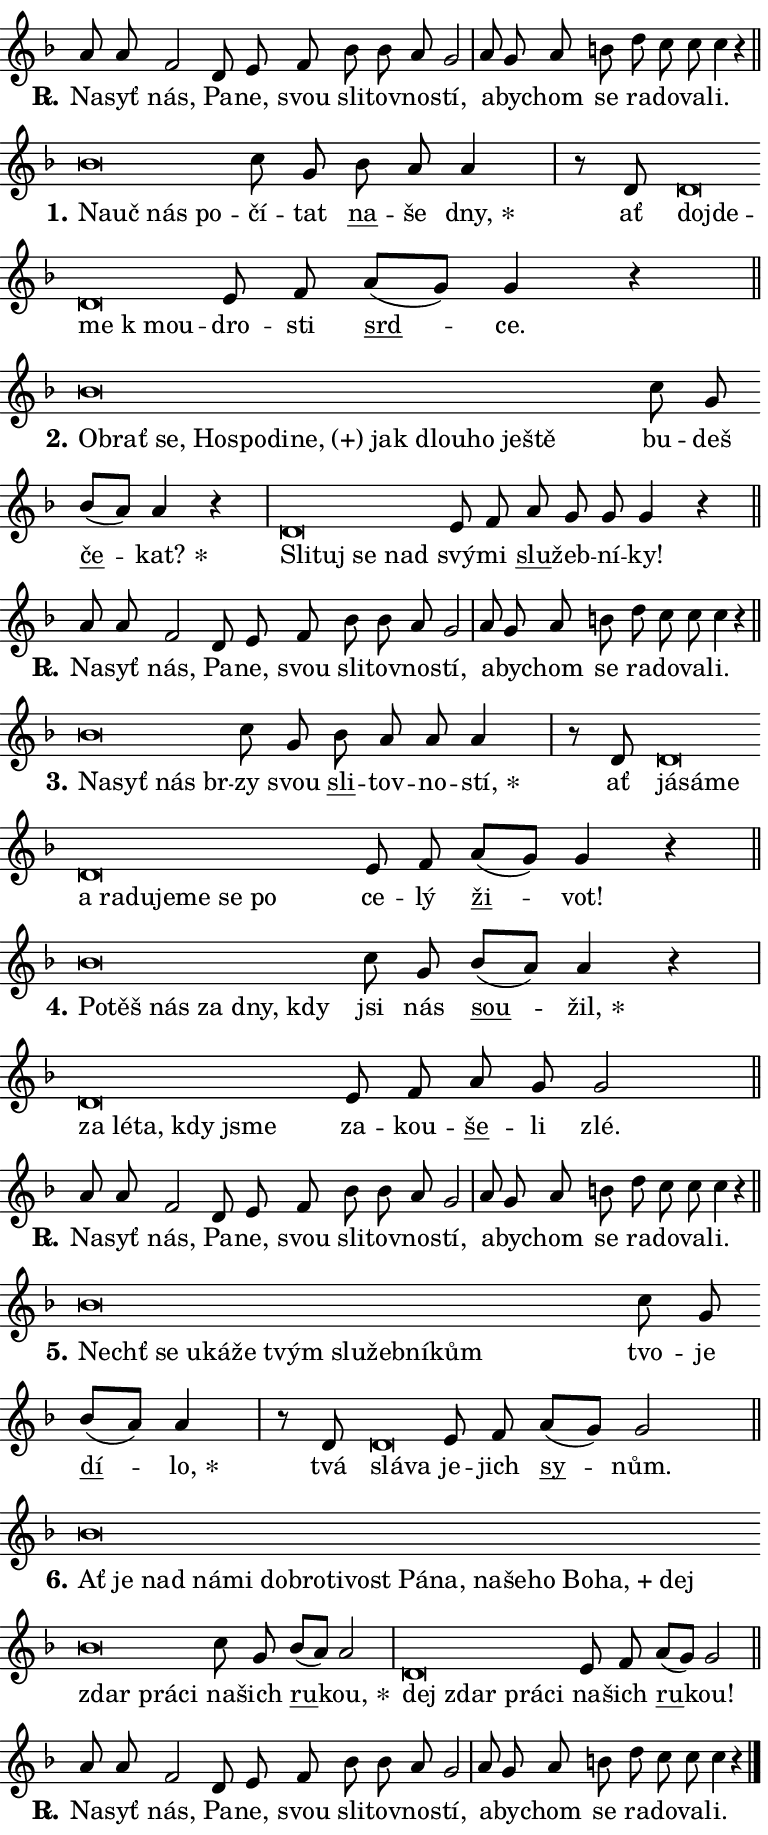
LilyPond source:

\version "2.24.0"
\header { tagline = "" }
\paper {
  indent = 0\cm
  top-margin = 0\cm
  right-margin = 0.13\cm % to fit lyric hyphens
  bottom-margin = 0\cm
  left-margin = 0\cm
  paper-width = 13\cm
  page-breaking = #ly:one-page-breaking
  system-system-spacing.basic-distance = #11
  score-system-spacing.basic-distance = #11
  ragged-last = ##f
}


%% Author: Thomas Morley
%% https://lists.gnu.org/archive/html/lilypond-user/2020-05/msg00002.html
#(define (line-position grob)
"Returns position of @var[grob} in current system:
   @code{'start}, if at first time-step
   @code{'end}, if at last time-step
   @code{'middle} otherwise
"
  (let* ((col (ly:item-get-column grob))
         (ln (ly:grob-object col 'left-neighbor))
         (rn (ly:grob-object col 'right-neighbor))
         (col-to-check-left (if (ly:grob? ln) ln col))
         (col-to-check-right (if (ly:grob? rn) rn col))
         (break-dir-left
           (and
             (ly:grob-property col-to-check-left 'non-musical #f)
             (ly:item-break-dir col-to-check-left)))
         (break-dir-right
           (and
             (ly:grob-property col-to-check-right 'non-musical #f)
             (ly:item-break-dir col-to-check-right))))
        (cond ((eqv? 1 break-dir-left) 'start)
              ((eqv? -1 break-dir-right) 'end)
              (else 'middle))))

#(define (tranparent-at-line-position vctor)
  (lambda (grob)
  "Relying on @code{line-position} select the relevant enry from @var{vctor}.
Used to determine transparency,"
    (case (line-position grob)
      ((end) (not (vector-ref vctor 0)))
      ((middle) (not (vector-ref vctor 1)))
      ((start) (not (vector-ref vctor 2))))))

noteHeadBreakVisibility =
#(define-music-function (break-visibility)(vector?)
"Makes @code{NoteHead}s transparent relying on @var{break-visibility}"
#{
  \override NoteHead.transparent =
    #(tranparent-at-line-position break-visibility)
#})

#(define delete-ledgers-for-transparent-note-heads
  (lambda (grob)
    "Reads whether a @code{NoteHead} is transparent.
If so this @code{NoteHead} is removed from @code{'note-heads} from
@var{grob}, which is supposed to be @code{LedgerLineSpanner}.
As a result ledgers are not printed for this @code{NoteHead}"
    (let* ((nhds-array (ly:grob-object grob 'note-heads))
           (nhds-list
             (if (ly:grob-array? nhds-array)
                 (ly:grob-array->list nhds-array)
                 '()))
           ;; Relies on the transparent-property being done before
           ;; Staff.LedgerLineSpanner.after-line-breaking is executed.
           ;; This is fragile ...
           (to-keep
             (remove
               (lambda (nhd)
                 (ly:grob-property nhd 'transparent #f))
               nhds-list)))
      ;; TODO find a better method to iterate over grob-arrays, similiar
      ;; to filter/remove etc for lists
      ;; For now rebuilt from scratch
      (set! (ly:grob-object grob 'note-heads)  '())
      (for-each
        (lambda (nhd)
          (ly:pointer-group-interface::add-grob grob 'note-heads nhd))
        to-keep))))

squashNotes = {
  \override NoteHead.X-extent = #'(-0.2 . 0.2)
  \override NoteHead.Y-extent = #'(-0.75 . 0)
  \override NoteHead.stencil =
    #(lambda (grob)
       (let ((pos (ly:grob-property grob 'staff-position)))
         (begin
           (if (< pos -7) (display "ERROR: Lower brevis then expected\n") (display ""))
           (if (<= pos -6) ly:text-interface::print ly:note-head::print))))
}
unSquashNotes = {
  \revert NoteHead.X-extent
  \revert NoteHead.Y-extent
  \revert NoteHead.stencil
}

hideNotes = \noteHeadBreakVisibility #begin-of-line-visible
unHideNotes = \noteHeadBreakVisibility #all-visible

% work-around for resetting accidentals
% https://lilypond.org/doc/v2.23/Documentation/notation/displaying-rhythms#unmetered-music
cadenzaMeasure = {
  \cadenzaOff
  \partial 1024 s1024
  \cadenzaOn
}

#(define-markup-command (accent layout props text) (markup?)
  "Underline accented syllable"
  (interpret-markup layout props
    #{\markup \override #'(offset . 4.3) \underline { #text }#}))

responsum = \markup \concat {
  "R" \hspace #-1.05 \path #0.1 #'((moveto 0 0.07) (lineto 0.9 0.8)) \hspace #0.05 "."
}

spaceSize = #0.6828661417322834 % exact space size for TeX Gyre Schola

\layout {
  \context {
    \Staff
    \remove "Time_signature_engraver"
    \override LedgerLineSpanner.after-line-breaking = #delete-ledgers-for-transparent-note-heads
  }
  \context {
    \Lyrics {
      \override LyricSpace.minimum-distance = \spaceSize
      \override LyricText.font-name = #"TeX Gyre Schola"
      \override LyricText.font-size = 1
      \override StanzaNumber.font-name = #"TeX Gyre Schola Bold"
      \override StanzaNumber.font-size = 1
    }
  }
  \context {
    \Score 
    \override NoteHead.text =
      #(lambda (grob) 
        (let ((pos (ly:grob-property grob 'staff-position)))
          #{\markup {
            \combine
              \halign #-0.55 \raise #(if (= pos -6) 0 0.5) \override #'(thickness . 2) \draw-line #'(3.2 . 0)
              \musicglyph "noteheads.sM1"
          }#}))
  }
}

% magnetic-lyrics.ily
%
%   written by
%     Jean Abou Samra <jean@abou-samra.fr>
%     Werner Lemberg <wl@gnu.org>
%
%   adapted by
%     Jiri Hon <jiri.hon@gmail.com>
%
% Version 2022-Apr-15

% https://www.mail-archive.com/lilypond-user@gnu.org/msg149350.html

#(define (Left_hyphen_pointer_engraver context)
   "Collect syllable-hyphen-syllable occurrences in lyrics and store
them in properties.  This engraver only looks to the left.  For
example, if the lyrics input is @code{foo -- bar}, it does the
following.

@itemize @bullet
@item
Set the @code{text} property of the @code{LyricHyphen} grob between
@q{foo} and @q{bar} to @code{foo}.

@item
Set the @code{left-hyphen} property of the @code{LyricText} grob with
text @q{foo} to the @code{LyricHyphen} grob between @q{foo} and
@q{bar}.
@end itemize

Use this auxiliary engraver in combination with the
@code{lyric-@/text::@/apply-@/magnetic-@/offset!} hook."
   (let ((hyphen #f)
         (text #f))
     (make-engraver
      (acknowledgers
       ((lyric-syllable-interface engraver grob source-engraver)
        (set! text grob)))
      (end-acknowledgers
       ((lyric-hyphen-interface engraver grob source-engraver)
        ;(when (not (grob::has-interface grob 'lyric-space-interface))
          (set! hyphen grob)));)
      ((stop-translation-timestep engraver)
       (when (and text hyphen)
         (ly:grob-set-object! text 'left-hyphen hyphen))
       (set! text #f)
       (set! hyphen #f)))))

#(define (lyric-text::apply-magnetic-offset! grob)
   "If the space between two syllables is less than the value in
property @code{LyricText@/.details@/.squash-threshold}, move the right
syllable to the left so that it gets concatenated with the left
syllable.

Use this function as a hook for
@code{LyricText@/.after-@/line-@/breaking} if the
@code{Left_@/hyphen_@/pointer_@/engraver} is active."
   (let ((hyphen (ly:grob-object grob 'left-hyphen #f)))
     (when hyphen
       (let ((left-text (ly:spanner-bound hyphen LEFT)))
         (when (grob::has-interface left-text 'lyric-syllable-interface)
           (let* ((common (ly:grob-common-refpoint grob left-text X))
                  (this-x-ext (ly:grob-extent grob common X))
                  (left-x-ext
                   (begin
                     ;; Trigger magnetism for left-text.
                     (ly:grob-property left-text 'after-line-breaking)
                     (ly:grob-extent left-text common X)))
                  ;; `delta` is the gap width between two syllables.
                  (delta (- (interval-start this-x-ext)
                            (interval-end left-x-ext)))
                  (details (ly:grob-property grob 'details))
                  (threshold (assoc-get 'squash-threshold details 0.2)))
             (when (< delta threshold)
               (let* (;; We have to manipulate the input text so that
                      ;; ligatures crossing syllable boundaries are not
                      ;; disabled.  For languages based on the Latin
                      ;; script this is essentially a beautification.
                      ;; However, for non-Western scripts it can be a
                      ;; necessity.
                      (lt (ly:grob-property left-text 'text))
                      (rt (ly:grob-property grob 'text))
                      (is-space (grob::has-interface hyphen 'lyric-space-interface))
                      (space (if is-space " " ""))
                      (extra-delta (if is-space spaceSize 0))
                      ;; Append new syllable.
                      (ltrt-space (if (and (string? lt) (string? rt))
                                (string-append lt space rt)
                                (make-concat-markup (list lt space rt))))
                      ;; Right-align `ltrt` to the right side.
                      (ltrt-space-markup (grob-interpret-markup
                               grob
                               (make-translate-markup
                                (cons (interval-length this-x-ext) 0)
                                (make-right-align-markup ltrt-space)))))
                 (begin
                   ;; Don't print `left-text`.
                   (ly:grob-set-property! left-text 'stencil #f)
                   ;; Set text and stencil (which holds all collected
                   ;; syllables so far) and shift it to the left.
                   (ly:grob-set-property! grob 'text ltrt-space)
                   (ly:grob-set-property! grob 'stencil ltrt-space-markup)
                   (ly:grob-translate-axis! grob (- (- delta extra-delta)) X))))))))))


#(define (lyric-hyphen::displace-bounds-first grob)
   ;; Make very sure this callback isn't triggered too early.
   (let ((left (ly:spanner-bound grob LEFT))
         (right (ly:spanner-bound grob RIGHT)))
     (ly:grob-property left 'after-line-breaking)
     (ly:grob-property right 'after-line-breaking)
     (ly:lyric-hyphen::print grob)))

squashThreshold = #0.4

\layout {
  \context {
    \Lyrics
    \consists #Left_hyphen_pointer_engraver
    \override LyricText.after-line-breaking =
      #lyric-text::apply-magnetic-offset!
    \override LyricHyphen.stencil = #lyric-hyphen::displace-bounds-first
    \override LyricText.details.squash-threshold = \squashThreshold
    \override LyricHyphen.minimum-distance = 0
    \override LyricHyphen.minimum-length = \squashThreshold
  }
}

squashText = \override LyricText.details.squash-threshold = 9999
unSquashText = \override LyricText.details.squash-threshold = \squashThreshold

leftText = \override LyricText.self-alignment-X = #LEFT
unLeftText = \revert LyricText.self-alignment-X

starOffset = #(lambda (grob) 
                (let ((x_offset (ly:self-alignment-interface::aligned-on-x-parent grob)))
                  (if (= x_offset 0) 0 (+ x_offset 1.2))))

star = #(define-music-function (syllable)(string?)
"Append star separator at the end of a syllable"
#{
  \once \override LyricText.X-offset = #starOffset
  \lyricmode { \markup {
    #syllable
    \override #'((font-name . "TeX Gyre Schola Bold")) \hspace #0.2 \lower #0.65 \larger "*"
  } }
#})

starAccent = #(define-music-function (syllable)(string?)
"Append star separator at the end of a syllable and make accent"
#{
  \once \override LyricText.X-offset = #starOffset
  \lyricmode { \markup {
    \accent #syllable
    \override #'((font-name . "TeX Gyre Schola Bold")) \hspace #0.2 \lower #0.65 \larger "*"
  } }
#})

breath = #(define-music-function (syllable)(string?)
"Append breathing indicator at the end of a syllable"
#{
  \lyricmode { \markup { #syllable "+" } }
#})

optionalBreath = #(define-music-function (syllable)(string?)
"Append optional breathing indicator at the end of a syllable"
#{
  \lyricmode { \markup { #syllable "(+)" } }
#})


\score {
    <<
        \new Voice = "melody" { \cadenzaOn \key f \major \relative { a'8 a f2 d8 e f \bar "" bes bes a g2 \cadenzaMeasure \bar "|" a8 g a b \bar "" d c c c4 r \cadenzaMeasure \bar "||" \break } }
        \new Lyrics \lyricsto "melody" { \lyricmode { \set stanza = \responsum
Na -- syť nás, Pa -- ne, svou sli -- tov -- no -- stí, a -- by -- chom se ra -- do -- va -- li. } }
    >>
    \layout {}
}

\score {
    <<
        \new Voice = "melody" { \cadenzaOn \key f \major \relative { \squashNotes bes'\breve*1/16 \hideNotes \breve*1/16 \bar "" \breve*1/16 \breve*1/16 \bar "" \unHideNotes \unSquashNotes c8 g \bar "" bes a a4 \cadenzaMeasure \bar "|" r8 d,8 \squashNotes d\breve*1/16 \hideNotes \breve*1/16 \bar "" \breve*1/16 \breve*1/16 \bar "" \unHideNotes \unSquashNotes e8 f \bar "" a[( g)] g4 r \cadenzaMeasure \bar "||" \break } }
        \new Lyrics \lyricsto "melody" { \lyricmode { \set stanza = "1."
\leftText Na -- \squashText uč nás po -- \unLeftText \unSquashText čí -- tat \markup \accent na -- še \star dny, ať \leftText do -- \squashText jde -- me "k mou" -- \unLeftText \unSquashText dro -- sti \markup \accent srd -- ce. } }
    >>
    \layout {}
}

\score {
    <<
        \new Voice = "melody" { \cadenzaOn \key f \major \relative { \squashNotes bes'\breve*1/16 \hideNotes \breve*1/16 \bar "" \breve*1/16 \bar "" \breve*1/16 \bar "" \breve*1/16 \bar "" \breve*1/16 \bar "" \breve*1/16 \bar "" \breve*1/16 \bar "" \breve*1/16 \bar "" \breve*1/16 \bar "" \breve*1/16 \breve*1/16 \bar "" \unHideNotes \unSquashNotes c8 g \bar "" bes[( a)] a4 r \cadenzaMeasure \bar "|" \squashNotes d,\breve*1/16 \hideNotes \breve*1/16 \bar "" \breve*1/16 \breve*1/16 \bar "" \unHideNotes \unSquashNotes e8 f \bar "" a g g g4 r \cadenzaMeasure \bar "||" \break } }
        \new Lyrics \lyricsto "melody" { \lyricmode { \set stanza = "2."
\leftText Ob -- \squashText rať se, Ho -- spo -- di -- \optionalBreath ne, jak dlou -- ho je -- ště \unLeftText \unSquashText bu -- deš \markup \accent če -- \star kat? \leftText Sli -- \squashText tuj se nad \unLeftText \unSquashText svý -- mi \markup \accent slu -- žeb -- ní -- ky! } }
    >>
    \layout {}
}

\score {
    <<
        \new Voice = "melody" { \cadenzaOn \key f \major \relative { a'8 a f2 d8 e f \bar "" bes bes a g2 \cadenzaMeasure \bar "|" a8 g a b \bar "" d c c c4 r \cadenzaMeasure \bar "||" \break } }
        \new Lyrics \lyricsto "melody" { \lyricmode { \set stanza = \responsum
Na -- syť nás, Pa -- ne, svou sli -- tov -- no -- stí, a -- by -- chom se ra -- do -- va -- li. } }
    >>
    \layout {}
}

\score {
    <<
        \new Voice = "melody" { \cadenzaOn \key f \major \relative { \squashNotes bes'\breve*1/16 \hideNotes \breve*1/16 \bar "" \breve*1/16 \breve*1/16 \bar "" \unHideNotes \unSquashNotes c8 g \bar "" bes a a a4 \cadenzaMeasure \bar "|" r8 d,8 \squashNotes d\breve*1/16 \hideNotes \breve*1/16 \bar "" \breve*1/16 \bar "" \breve*1/16 \bar "" \breve*1/16 \bar "" \breve*1/16 \bar "" \breve*1/16 \bar "" \breve*1/16 \bar "" \breve*1/16 \breve*1/16 \bar "" \unHideNotes \unSquashNotes e8 f \bar "" a[( g)] g4 r \cadenzaMeasure \bar "||" \break } }
        \new Lyrics \lyricsto "melody" { \lyricmode { \set stanza = "3."
\leftText Na -- \squashText syť nás br -- \unLeftText \unSquashText zy svou \markup \accent sli -- tov -- no -- \star stí, ať \leftText já -- \squashText sá -- me a ra -- du -- je -- me se po \unLeftText \unSquashText ce -- lý \markup \accent ži -- vot! } }
    >>
    \layout {}
}

\score {
    <<
        \new Voice = "melody" { \cadenzaOn \key f \major \relative { \squashNotes bes'\breve*1/16 \hideNotes \breve*1/16 \bar "" \breve*1/16 \bar "" \breve*1/16 \bar "" \breve*1/16 \breve*1/16 \bar "" \unHideNotes \unSquashNotes c8 g \bar "" bes[( a)] a4 r \cadenzaMeasure \bar "|" \squashNotes d,\breve*1/16 \hideNotes \breve*1/16 \bar "" \breve*1/16 \bar "" \breve*1/16 \breve*1/16 \bar "" \unHideNotes \unSquashNotes e8 f \bar "" a g g2 \cadenzaMeasure \bar "||" \break } }
        \new Lyrics \lyricsto "melody" { \lyricmode { \set stanza = "4."
\leftText Po -- \squashText těš nás za dny, kdy \unLeftText \unSquashText jsi nás \markup \accent sou -- \star žil, \leftText za \squashText lé -- ta, kdy jsme \unLeftText \unSquashText za -- kou -- \markup \accent še -- li zlé. } }
    >>
    \layout {}
}

\score {
    <<
        \new Voice = "melody" { \cadenzaOn \key f \major \relative { a'8 a f2 d8 e f \bar "" bes bes a g2 \cadenzaMeasure \bar "|" a8 g a b \bar "" d c c c4 r \cadenzaMeasure \bar "||" \break } }
        \new Lyrics \lyricsto "melody" { \lyricmode { \set stanza = \responsum
Na -- syť nás, Pa -- ne, svou sli -- tov -- no -- stí, a -- by -- chom se ra -- do -- va -- li. } }
    >>
    \layout {}
}

\score {
    <<
        \new Voice = "melody" { \cadenzaOn \key f \major \relative { \squashNotes bes'\breve*1/16 \hideNotes \breve*1/16 \bar "" \breve*1/16 \bar "" \breve*1/16 \bar "" \breve*1/16 \bar "" \breve*1/16 \bar "" \breve*1/16 \bar "" \breve*1/16 \bar "" \breve*1/16 \breve*1/16 \bar "" \unHideNotes \unSquashNotes c8 g \bar "" bes[( a)] a4 \cadenzaMeasure \bar "|" r8 d,8 \squashNotes d\breve*1/16 \hideNotes \breve*1/16 \bar "" \unHideNotes \unSquashNotes e8 f \bar "" a[( g)] g2 \cadenzaMeasure \bar "||" \break } }
        \new Lyrics \lyricsto "melody" { \lyricmode { \set stanza = "5."
\leftText Nechť \squashText se u -- ká -- že tvým slu -- žeb -- ní -- kům \unLeftText \unSquashText tvo -- je \markup \accent dí -- \star lo, tvá \leftText slá -- \squashText va \unLeftText \unSquashText je -- jich \markup \accent sy -- nům. } }
    >>
    \layout {}
}

\score {
    <<
        \new Voice = "melody" { \cadenzaOn \key f \major \relative { \squashNotes bes'\breve*1/16 \hideNotes \breve*1/16 \bar "" \breve*1/16 \bar "" \breve*1/16 \bar "" \breve*1/16 \bar "" \breve*1/16 \bar "" \breve*1/16 \bar "" \breve*1/16 \bar "" \breve*1/16 \bar "" \breve*1/16 \bar "" \breve*1/16 \bar "" \breve*1/16 \bar "" \breve*1/16 \bar "" \breve*1/16 \bar "" \breve*1/16 \bar "" \breve*1/16 \bar "" \breve*1/16 \bar "" \breve*1/16 \bar "" \breve*1/16 \breve*1/16 \bar "" \unHideNotes \unSquashNotes c8 g \bar "" bes[( a)] a2 \cadenzaMeasure \bar "|" \squashNotes d,\breve*1/16 \hideNotes \breve*1/16 \bar "" \breve*1/16 \breve*1/16 \bar "" \unHideNotes \unSquashNotes e8 f \bar "" a[( g)] g2 \cadenzaMeasure \bar "||" \break } }
        \new Lyrics \lyricsto "melody" { \lyricmode { \set stanza = "6."
\leftText Ať \squashText je nad ná -- mi dob -- ro -- ti -- vost Pá -- na, na -- še -- ho Bo -- \breath "ha," dej zdar prá -- ci \unLeftText \unSquashText na -- šich \markup \accent ru -- \star kou, \leftText dej \squashText zdar prá -- ci \unLeftText \unSquashText na -- šich \markup \accent ru -- kou! } }
    >>
    \layout {}
}

\score {
    <<
        \new Voice = "melody" { \cadenzaOn \key f \major \relative { a'8 a f2 d8 e f \bar "" bes bes a g2 \cadenzaMeasure \bar "|" a8 g a b \bar "" d c c c4 r \cadenzaMeasure \bar "||" \break } \bar "|." }
        \new Lyrics \lyricsto "melody" { \lyricmode { \set stanza = \responsum
Na -- syť nás, Pa -- ne, svou sli -- tov -- no -- stí, a -- by -- chom se ra -- do -- va -- li. } }
    >>
    \layout {}
}
